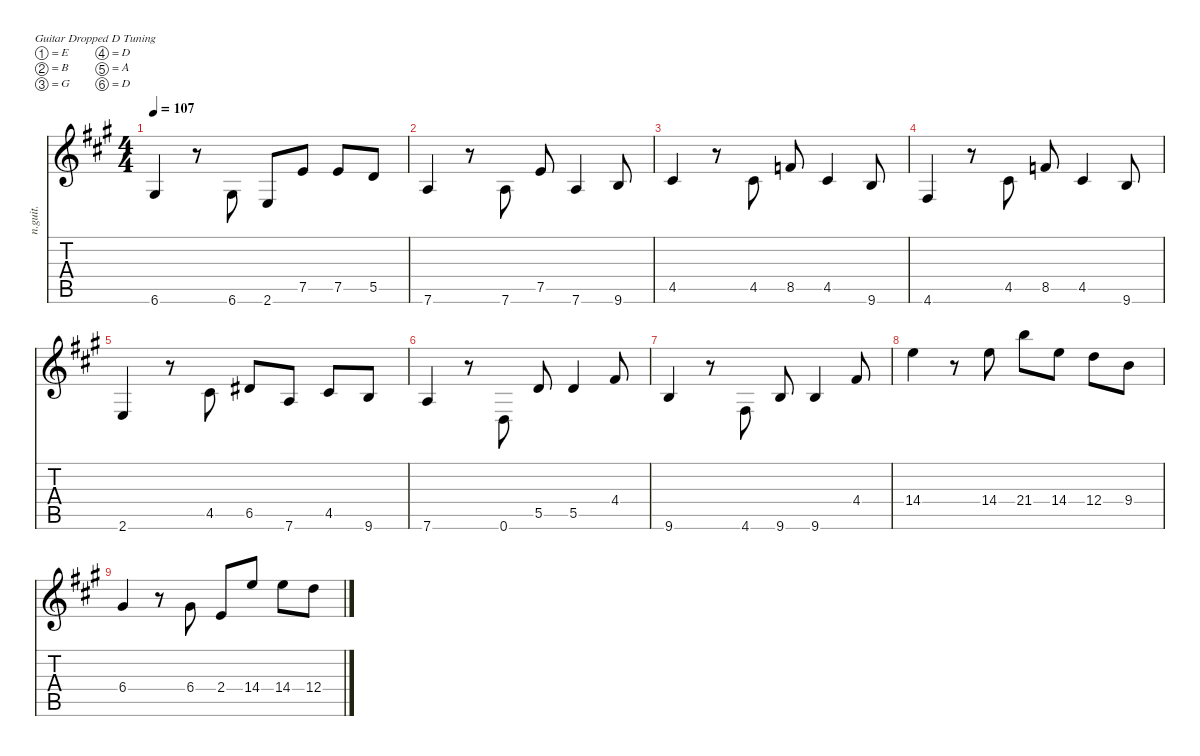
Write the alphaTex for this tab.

\defaultSystemsLayout 4
\hideDynamics
\bracketExtendMode nobrackets
\track ("Nylon Guitar" "n.guit.") {instrument acousticguitarnylon}
\staff {score tabs}
\tuning (E4 B3 G3 D3 A2 D2)
\ts (4 4)
\tempo 107
\clef g2
\ks a
6.6{acc #}.4{dy mf beam Up} r.8{beam Down} 6.6{acc #}.8{beam Up} 2.6{acc forcenatural}.8{beam Up} 7.5{acc forcenatural}.8{beam Up} 7.5{acc forcenatural}.8{beam Up} 5.5{acc forcenatural}.8{beam Up} |
7.6{acc forcenatural}.4{beam Up} r.8{beam Down} 7.6{acc forcenatural}.8{beam Up} 7.5{acc forcenatural}.8{beam Up} 7.6{acc forcenatural}.4{beam Up} 9.6{acc forcenatural}.8{beam Up} |
4.5{acc #}.4{beam Up} r.8{beam Down} 4.5{acc #}.8{beam Up} 8.5{acc forcenatural}.8{beam Up} 4.5{acc #}.4{beam Up} 9.6{acc forcenatural}.8{beam Up} |
4.6{acc #}.4{beam Up} r.8{beam Down} 4.5{acc #}.8{beam Up} 8.5{acc forcenatural}.8{beam Up} 4.5{acc #}.4{beam Up} 9.6{acc forcenatural}.8{beam Up} |
2.6{acc forcenatural}.4{beam Up} r.8{beam Down} 4.5{acc #}.8{beam Up} 6.5{acc #}.8{beam Up} 7.6{acc forcenatural}.8{beam Up} 4.5{acc #}.8{beam Up} 9.6{acc forcenatural}.8{beam Up} |
7.6{acc forcenatural}.4{beam Up} r.8{beam Down} 0.6{acc forcenatural}.8{beam Up} 5.5{acc forcenatural}.8{beam Up} 5.5{acc forcenatural}.4{beam Up} 4.4{acc #}.8{beam Up} |
9.6{acc forcenatural}.4{beam Up} r.8{beam Down} 4.6{acc #}.8{beam Up} 9.6{acc forcenatural}.8{beam Up} 9.6{acc forcenatural}.4{beam Up} 4.4{acc #}.8{beam Up} |
14.4{acc forcenatural}.4{beam Down} r.8{beam Down} 14.4{acc forcenatural}.8{beam Down} 21.4{acc forcenatural}.8{beam Down} 14.4{acc forcenatural}.8{beam Down} 12.4{acc forcenatural}.8{beam Down} 9.4{acc forcenatural}.8{beam Down} |
6.4{acc #}.4{beam Up} r.8{beam Down} 6.4{acc #}.8{beam Up} 2.4{acc forcenatural}.8{beam Up} 14.4{acc forcenatural}.8{beam Up} 14.4{acc forcenatural}.8{beam Down} 12.4{acc forcenatural}.8{beam Down}
